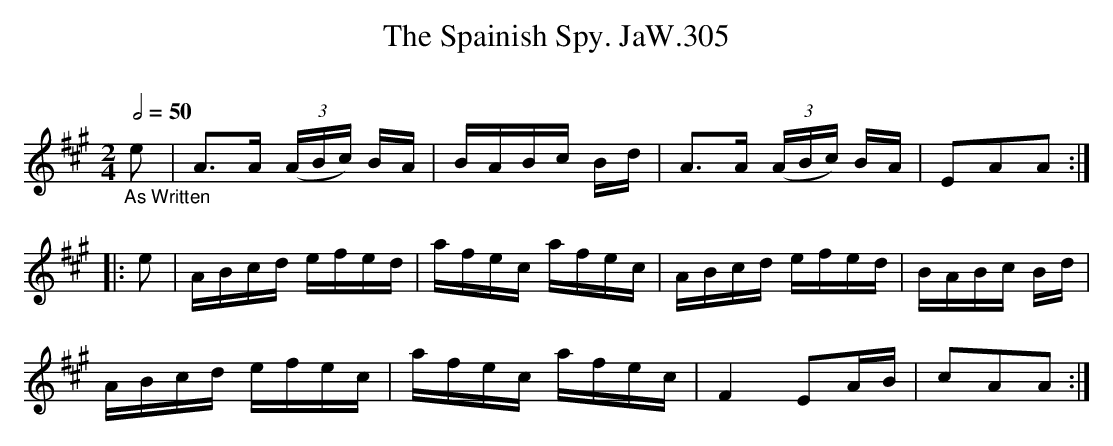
X:1
T:Spainish Spy. JaW.305, The
M:2/4
L:1/8
Q:1/2=50
O:
K:A
"_As Written"e|A>A ((3A/B/c/) B/A/|B/A/B/c/ B/d/|\
A>A ((3A/B/c/) B/A/|EAA:|
|:e|A/B/c/d/ e/f/e/d/|a/f/e/c/ a/f/e/c/|\
A/B/c/d/ e/f/e/d/|B/A/B/c/ B/d/|
A/B/c/d/ e/f/e/c/|a/f/e/c/ a/f/e/c/|F2EA/B/|cAA:|
